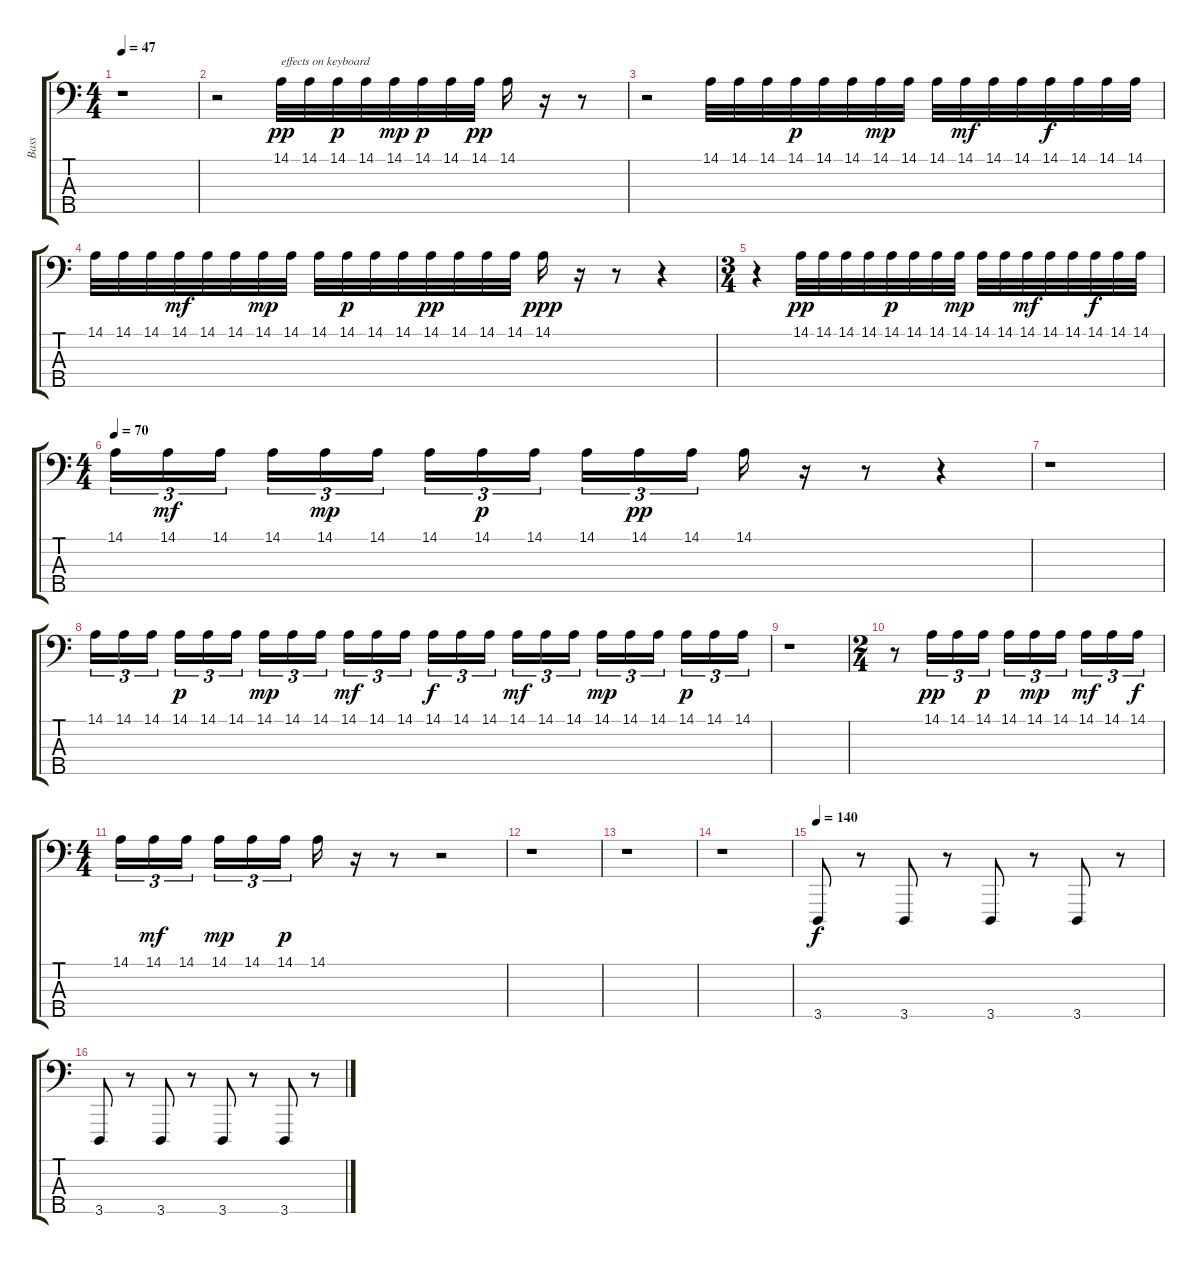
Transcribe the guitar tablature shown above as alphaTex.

\track ("Bass" "Bass") {instrument dulcimer}
\staff {score tabs}
\tuning (G2 D2 A1 E1 B0) {hide}
\ts (4 4)
\tempo 47
\clef f4
\ks c
r.1{dy pp instrument dulcimer} |
r.2 14.1.32{txt "effects on keyboard"} 14.1.32 14.1.32{dy p} 14.1.32 14.1.32{dy mp} 14.1.32{dy p} 14.1.32 14.1.32{dy pp} 14.1.16 r.16 r.8 |
r.2 14.1.32 14.1.32 14.1.32 14.1.32{dy p} 14.1.32 14.1.32 14.1.32{dy mp} 14.1.32 14.1.32 14.1.32{dy mf} 14.1.32 14.1.32 14.1.32{dy f} 14.1.32 14.1.32 14.1.32 |
14.1.32 14.1.32 14.1.32 14.1.32{dy mf} 14.1.32 14.1.32 14.1.32{dy mp} 14.1.32 14.1.32 14.1.32{dy p} 14.1.32 14.1.32 14.1.32{dy pp} 14.1.32 14.1.32 14.1.32 14.1.16{dy ppp} r.16 r.8 r.4 |
\ts (3 4)
r.4 14.1.32{dy pp} 14.1.32 14.1.32 14.1.32 14.1.32{dy p} 14.1.32 14.1.32 14.1.32{dy mp} 14.1.32 14.1.32 14.1.32{dy mf} 14.1.32 14.1.32 14.1.32{dy f} 14.1.32 14.1.32 |
\ts (4 4)
\tempo 70
14.1.16{tu (3 2)} 14.1.16{tu (3 2) dy mf} 14.1.16{tu (3 2)} 14.1.16{tu (3 2)} 14.1.16{tu (3 2) dy mp} 14.1.16{tu (3 2)} 14.1.16{tu (3 2)} 14.1.16{tu (3 2) dy p} 14.1.16{tu (3 2)} 14.1.16{tu (3 2)} 14.1.16{tu (3 2) dy pp} 14.1.16{tu (3 2)} 14.1.16 r.16 r.8 r.4 |
r.1 |
14.1.16{tu (3 2)} 14.1.16{tu (3 2)} 14.1.16{tu (3 2)} 14.1.16{tu (3 2) dy p} 14.1.16{tu (3 2)} 14.1.16{tu (3 2)} 14.1.16{tu (3 2) dy mp} 14.1.16{tu (3 2)} 14.1.16{tu (3 2)} 14.1.16{tu (3 2) dy mf} 14.1.16{tu (3 2)} 14.1.16{tu (3 2)} 14.1.16{tu (3 2) dy f} 14.1.16{tu (3 2)} 14.1.16{tu (3 2)} 14.1.16{tu (3 2) dy mf} 14.1.16{tu (3 2)} 14.1.16{tu (3 2)} 14.1.16{tu (3 2) dy mp} 14.1.16{tu (3 2)} 14.1.16{tu (3 2)} 14.1.16{tu (3 2) dy p} 14.1.16{tu (3 2)} 14.1.16{tu (3 2)} |
r.1 |
\ts (2 4)
r.8 14.1.16{tu (3 2) dy pp} 14.1.16{tu (3 2)} 14.1.16{tu (3 2) dy p} 14.1.16{tu (3 2)} 14.1.16{tu (3 2) dy mp} 14.1.16{tu (3 2)} 14.1.16{tu (3 2) dy mf} 14.1.16{tu (3 2)} 14.1.16{tu (3 2) dy f} |
\ts (4 4)
14.1.16{tu (3 2)} 14.1.16{tu (3 2) dy mf} 14.1.16{tu (3 2)} 14.1.16{tu (3 2) dy mp} 14.1.16{tu (3 2)} 14.1.16{tu (3 2) dy p} 14.1.16 r.16 r.8 r.2 |
r.1 |
r.1 |
r.1 |
\tempo 140
3.5.8{dy f instrument electricbasspick} r.8 3.5.8 r.8 3.5.8 r.8 3.5.8 r.8 |
3.5.8 r.8 3.5.8 r.8 3.5.8 r.8 3.5.8 r.8
